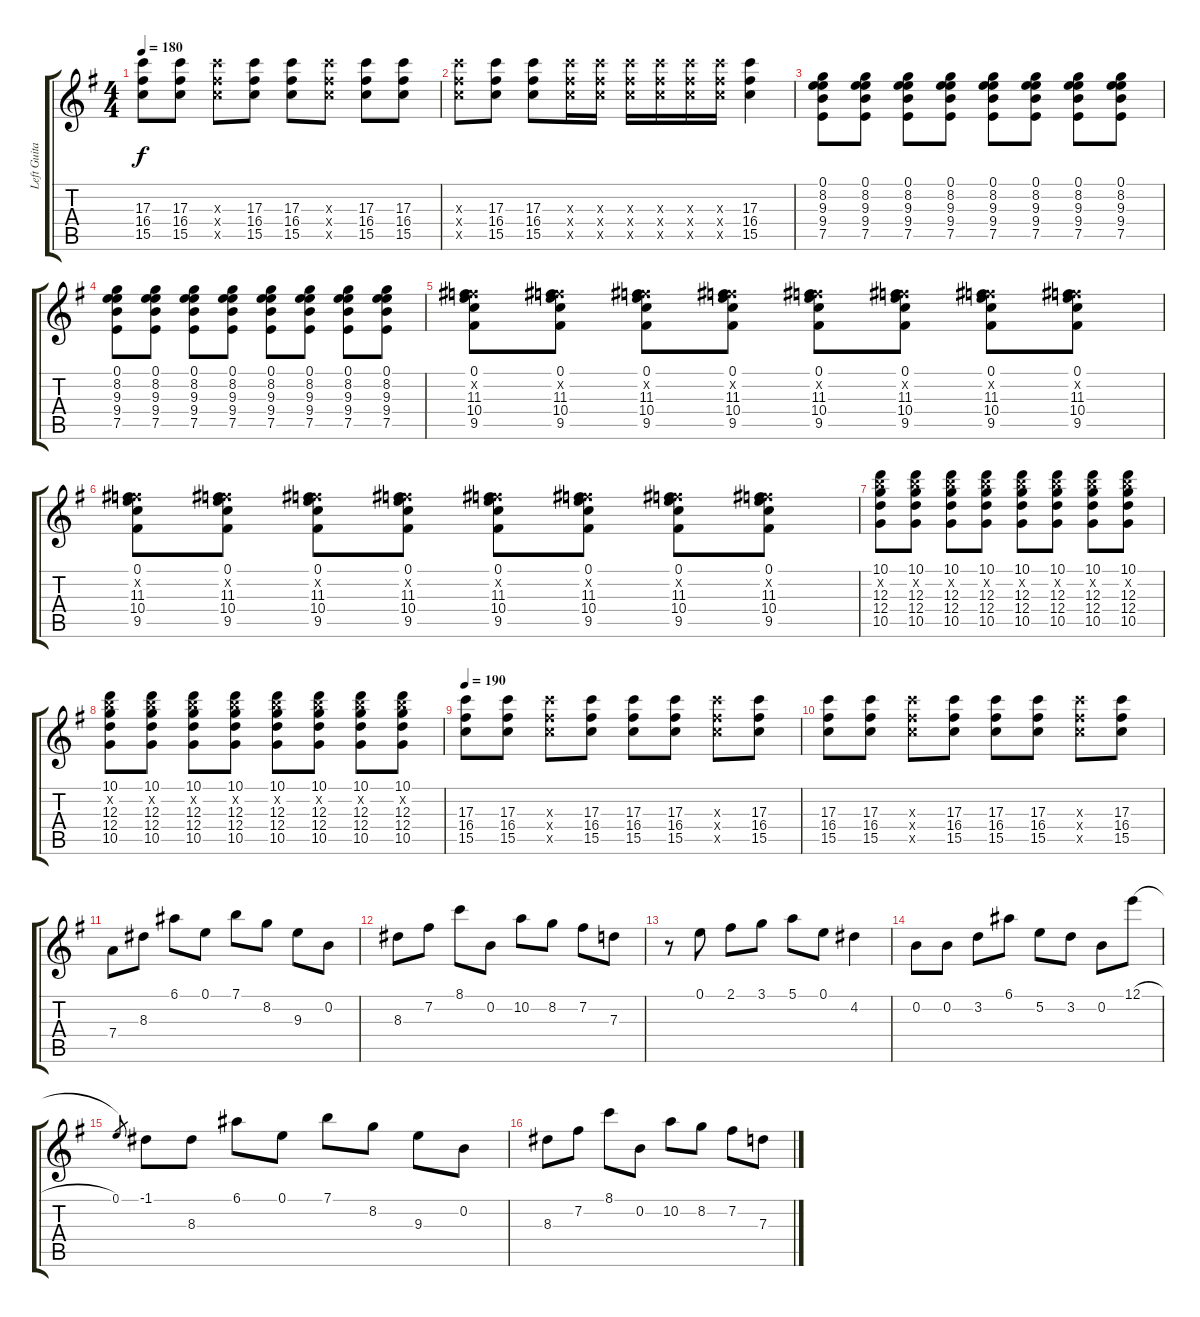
\track ("Left Guitar" "Left Guita") {instrument distortionguitar}
\staff {score tabs}
\tuning (E4 B3 G3 D3 A2 E2) {hide}
\ts (4 4)
\tempo 180
\clef g2
\ks g
(17.3 16.4 15.5).8{dy f} (17.3 16.4 15.5).8 (17.3{x} 16.4{x} 15.5{x}).8 (17.3 16.4 15.5).8 (17.3 16.4 15.5).8 (17.3{x} 16.4{x} 15.5{x}).8 (17.3 16.4 15.5).8 (17.3 16.4 15.5).8 |
(17.3{x} 16.4{x} 15.5{x}).8 (17.3 16.4 15.5).8 (17.3 16.4 15.5).8 (17.3{x} 16.4{x} 15.5{x}).16 (17.3{x} 16.4{x} 15.5{x}).16 (17.3{x} 16.4{x} 15.5{x}).16 (17.3{x} 16.4{x} 15.5{x}).16 (17.3{x} 16.4{x} 15.5{x}).16 (17.3{x} 16.4{x} 15.5{x}).16 (17.3 16.4 15.5).4 |
(0.1 8.2 9.3 9.4 7.5).8 (0.1 8.2 9.3 9.4 7.5).8 (0.1 8.2 9.3 9.4 7.5).8 (0.1 8.2 9.3 9.4 7.5).8 (0.1 8.2 9.3 9.4 7.5).8 (0.1 8.2 9.3 9.4 7.5).8 (0.1 8.2 9.3 9.4 7.5).8 (0.1 8.2 9.3 9.4 7.5).8 |
(0.1 8.2 9.3 9.4 7.5).8 (0.1 8.2 9.3 9.4 7.5).8 (0.1 8.2 9.3 9.4 7.5).8 (0.1 8.2 9.3 9.4 7.5).8 (0.1 8.2 9.3 9.4 7.5).8 (0.1 8.2 9.3 9.4 7.5).8 (0.1 8.2 9.3 9.4 7.5).8 (0.1 8.2 9.3 9.4 7.5).8 |
(0.1 6.2{x} 11.3 10.4 9.5).8 (0.1 6.2{x} 11.3 10.4 9.5).8 (0.1 6.2{x} 11.3 10.4 9.5).8 (0.1 6.2{x} 11.3 10.4 9.5).8 (0.1 6.2{x} 11.3 10.4 9.5).8 (0.1 6.2{x} 11.3 10.4 9.5).8 (0.1 6.2{x} 11.3 10.4 9.5).8 (0.1 6.2{x} 11.3 10.4 9.5).8 |
(0.1 6.2{x} 11.3 10.4 9.5).8 (0.1 6.2{x} 11.3 10.4 9.5).8 (0.1 6.2{x} 11.3 10.4 9.5).8 (0.1 6.2{x} 11.3 10.4 9.5).8 (0.1 6.2{x} 11.3 10.4 9.5).8 (0.1 6.2{x} 11.3 10.4 9.5).8 (0.1 6.2{x} 11.3 10.4 9.5).8 (0.1 6.2{x} 11.3 10.4 9.5).8 |
(10.1 12.2{x} 12.3 12.4 10.5).8 (10.1 12.2{x} 12.3 12.4 10.5).8 (10.1 12.2{x} 12.3 12.4 10.5).8 (10.1 12.2{x} 12.3 12.4 10.5).8 (10.1 12.2{x} 12.3 12.4 10.5).8 (10.1 12.2{x} 12.3 12.4 10.5).8 (10.1 12.2{x} 12.3 12.4 10.5).8 (10.1 12.2{x} 12.3 12.4 10.5).8 |
(10.1 12.2{x} 12.3 12.4 10.5).8 (10.1 12.2{x} 12.3 12.4 10.5).8 (10.1 12.2{x} 12.3 12.4 10.5).8 (10.1 12.2{x} 12.3 12.4 10.5).8 (10.1 12.2{x} 12.3 12.4 10.5).8 (10.1 12.2{x} 12.3 12.4 10.5).8 (10.1 12.2{x} 12.3 12.4 10.5).8 (10.1 12.2{x} 12.3 12.4 10.5).8 |
\tempo 190
(17.3 16.4 15.5).8 (17.3 16.4 15.5).8 (17.3{x} 16.4{x} 15.5{x}).8 (17.3 16.4 15.5).8 (17.3 16.4 15.5).8 (17.3 16.4 15.5).8 (17.3{x} 16.4{x} 15.5{x}).8 (17.3 16.4 15.5).8 |
(17.3 16.4 15.5).8 (17.3 16.4 15.5).8 (17.3{x} 16.4{x} 15.5{x}).8 (17.3 16.4 15.5).8 (17.3 16.4 15.5).8 (17.3 16.4 15.5).8 (17.3{x} 16.4{x} 15.5{x}).8 (17.3 16.4 15.5).8 |
7.4.8 8.3.8 6.1.8 0.1.8 7.1.8 8.2.8 9.3.8 0.2.8 |
8.3.8 7.2.8 8.1.8 0.2.8 10.2.8 8.2.8 7.2.8 7.3.8 |
r.8 0.1.8 2.1.8 3.1.8 5.1.8 0.1.8 4.2.4 |
0.2.8 0.2.8 3.2.8 6.1.8 5.2.8 3.2.8 0.2.8 12.1{h}.8 |
0.1.8{gr} -1.1.8 8.3.8 6.1.8 0.1.8 7.1.8 8.2.8 9.3.8 0.2.8 |
8.3.8 7.2.8 8.1.8 0.2.8 10.2.8 8.2.8 7.2.8 7.3.8
